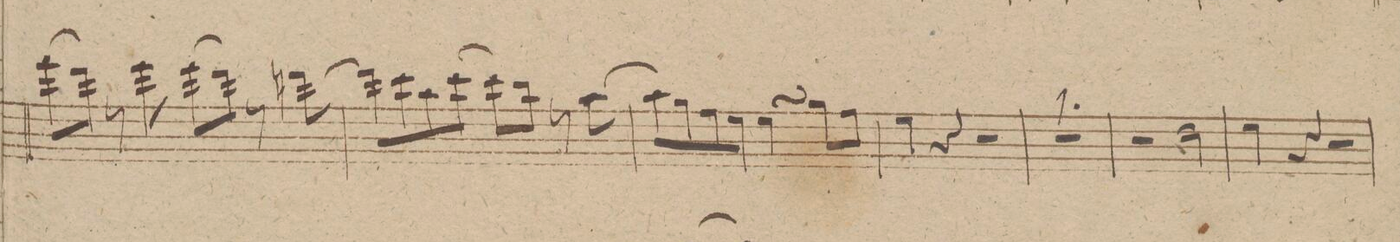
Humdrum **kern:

**kern	**dynam
*I"Fagotto 1mo	*
*clefF4	*
*k[f#]	*
*met(c)	*
*M4/4	*
(>8gL	.
8f#J)	.
8r	.
8g	.
(>8gL	.
8f#J)	.
8r	.
[8fn	.
=16	=16
8fL]	.
8e	.
8c	.
[8eJ	.
8eL]	.
8dJ	.
8r	.
[8c	.
=17	=17
8cL]	.
8B	.
8A	.
8GJ	.
4GsSS	.
8BL	.
8AJ	.
=18	=18
4G	.
4r	.
2r	.
=19	=19
1r	.
=20	=20
2r	.
2F#	.
=21	=21
4G	.
4r	.
2r	.
=22	=22
*-	*-
